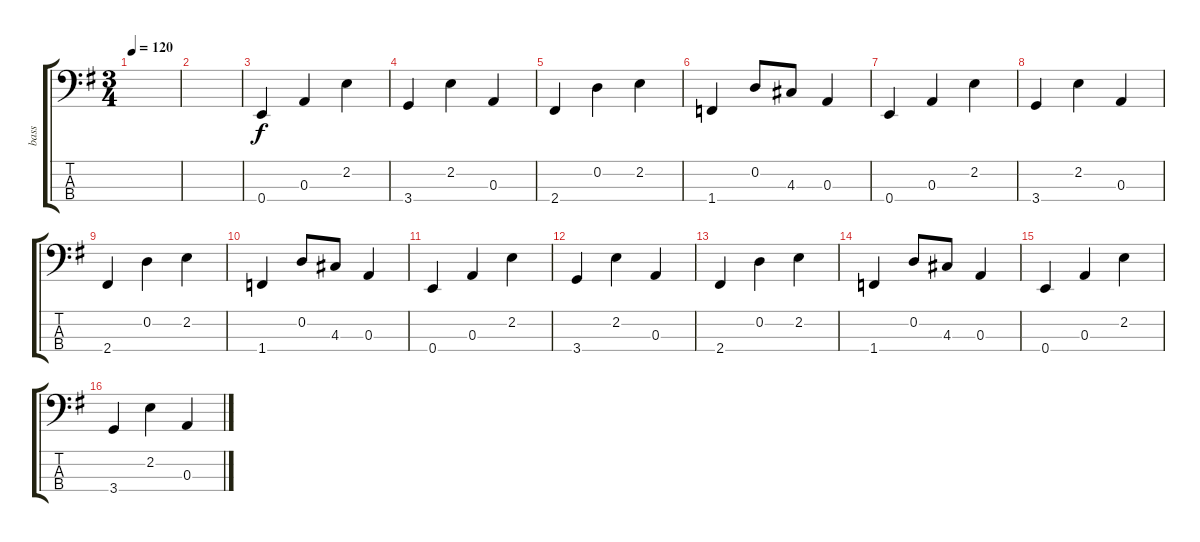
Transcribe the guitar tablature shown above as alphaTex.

\track ("bass" "bass") {instrument electricbassfinger}
\staff {score tabs}
\tuning (G2 D2 A1 E1) {hide}
\ts (3 4)
\tempo 120
\clef f4
\ks g
|
|
0.4.4 0.3.4 2.2.4 |
3.4.4 2.2.4 0.3.4 |
2.4.4 0.2.4 2.2.4 |
1.4.4 0.2.8 4.3.8 0.3.4 |
0.4.4 0.3.4 2.2.4 |
3.4.4 2.2.4 0.3.4 |
2.4.4 0.2.4 2.2.4 |
1.4.4 0.2.8 4.3.8 0.3.4 |
0.4.4 0.3.4 2.2.4 |
3.4.4 2.2.4 0.3.4 |
2.4.4 0.2.4 2.2.4 |
1.4.4 0.2.8 4.3.8 0.3.4 |
0.4.4 0.3.4 2.2.4 |
3.4.4 2.2.4 0.3.4
